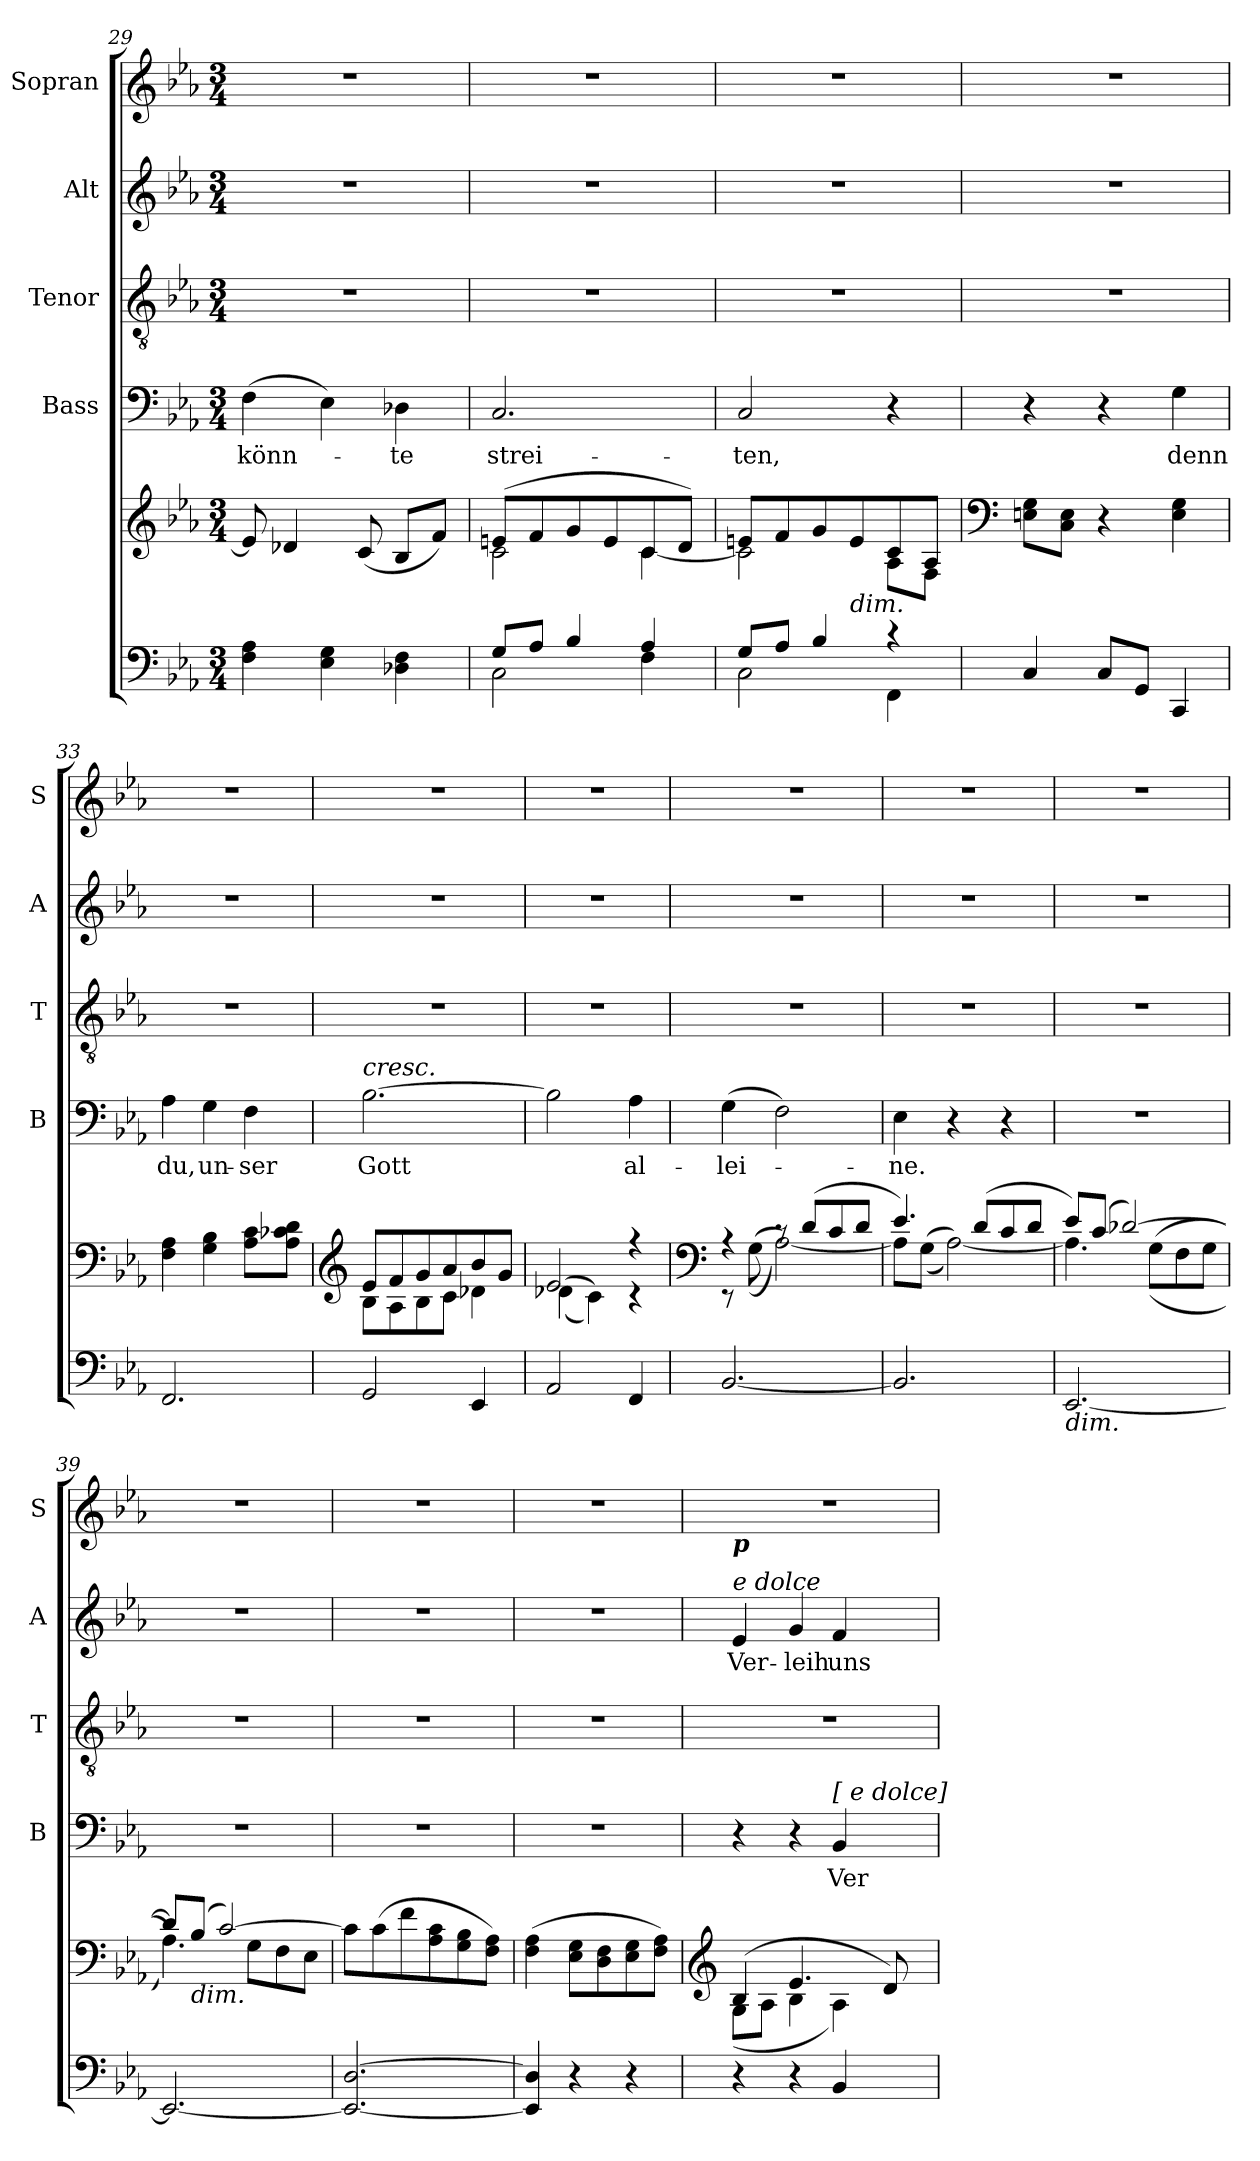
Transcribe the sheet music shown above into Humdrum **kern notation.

**kern	**kern	**kern	**text	**kern	**kern	**text	**kern
*part5	*part5	*part4	*part4	*part3	*part2	*part2	*part1
*staff6	*staff5	*staff4	*staff4	*staff3	*staff2	*staff2	*staff1
*	*	*I"Bass	*	*I"Tenor	*I"Alt	*	*I"Sopran
*	*	*I'B	*	*I'T	*I'A	*	*I'S
*clefF4	*clefG2	*clefF4	*	*clefGv2	*clefG2	*	*clefG2
*k[b-e-a-]	*k[b-e-a-]	*k[b-e-a-]	*	*k[b-e-a-]	*k[b-e-a-]	*	*k[b-e-a-]
*E-:	*E-:	*E-:	*	*E-:	*E-:	*	*E-:
*M3/4	*M3/4	*M3/4	*	*M3/4	*M3/4	*	*M3/4
=29	=29	=29	=29	=29	=29	=29	=29
4F\ 4A-\	8e-/]	(>4F\	könn-	2.r	2.r	.	2.r
.	4d-X/	.	.	.	.	.	.
4E-\ 4G\	.	4E-\)	.	.	.	.	.
.	(8c/	.	.	.	.	.	.
4D-X\ 4F\	8B-/L	4D-X\	-te	.	.	.	.
.	8f/J)	.	.	.	.	.	.
=30	=30	=30	=30	=30	=30	=30	=30
*^	*^	*	*	*	*	*	*
8G/L	2C\	(>8en/L	2c\	2.C/	strei-	2.r	2.r	.	2.r
8A-/J	.	8f/	.	.	.	.	.	.	.
4B-/	.	8g/	.	.	.	.	.	.	.
.	.	8e/	.	.	.	.	.	.	.
4A-/	4F\	8c/	[4c\	.	.	.	.	.	.
.	.	8d/J)	.	.	.	.	.	.	.
=31	=31	=31	=31	=31	=31	=31	=31	=31	=31
8G/L	2C\	8en/L	2c\]	2C/	-ten,	2.r	2.r	.	2.r
8A-/J	.	8f/	.	.	.	.	.	.	.
4B-/	.	8g/	.	.	.	.	.	.	.
!	!	!LO:TX:b:i:t=dim.	!	!	!	!	!	!	!
.	.	8e/	.	.	.	.	.	.	.
4rc	4FF\	8c/	8A-\L	4r	.	.	.	.	.
.	.	8A-/J	8F\J	.	.	.	.	.	.
*v	*v	*	*	*	*	*	*	*	*
*	*v	*v	*	*	*	*	*	*
=32	=32	=32	=32	=32	=32	=32	=32
*	*clefF4	*	*	*	*	*	*
4C/	8En\ 8G\L	4r	.	2.r	2.r	.	2.r
.	8C\ 8E\J	.	.	.	.	.	.
8C/L	4r	4r	.	.	.	.	.
8GG/J	.	.	.	.	.	.	.
4CC/	4E\ 4G\	4G\	denn	.	.	.	.
!!LO:LB:g=z
=33	=33	=33	=33	=33	=33	=33	=33
2.FF/	4F\ 4A-\	4A-\	du,	2.r	2.r	.	2.r
.	4G\ 4B-\	4G\	un-	.	.	.	.
.	8A-\ 8c\L	4F\	-ser	.	.	.	.
.	8A-\ 8c-X\ 8d\J	.	.	.	.	.	.
=34	=34	=34	=34	=34	=34	=34	=34
*	*clefG2	*	*	*	*	*	*
*	*^	*	*	*	*	*	*
!	!	!	!LO:TX:a:i:t=cresc.	!	!	!	!	!
2GG/	8e-/L	8B-\L	[2.B-\	Gott	2.r	2.r	.	2.r
.	8f/	8A-\	.	.	.	.	.	.
.	8g/	8B-\	.	.	.	.	.	.
.	8a-/	8c\J	.	.	.	.	.	.
4EE-/	8b-/	4d-X\	.	.	.	.	.	.
.	8g/J	.	.	.	.	.	.	.
=35	=35	=35	=35	=35	=35	=35	=35	=35
2AA-/	2e-/	((4d-X\	2B-\]	.	2.r	2.r	.	2.r
.	.	4c\))	.	.	.	.	.	.
4FF/	4rff	4rc	4A-\	al-	.	.	.	.
=36	=36	=36	=36	=36	=36	=36	=36	=36
*	*clefF4	*	*	*	*	*	*	*
[2.BB-/	4rA	8rEE	(>4G\	-lei-	2.r	2.r	.	2.r
.	.	((8G\	.	.	.	.	.	.
.	8rc	[2A-\))	2F\)	.	.	.	.	.
.	(>8d/L	.	.	.	.	.	.	.
.	8c/	.	.	.	.	.	.	.
.	8d/J	.	.	.	.	.	.	.
=37	=37	=37	=37	=37	=37	=37	=37	=37
2.BB-/]	4.e-/)	8A-\L]	4E-\	-ne.	2.r	2.r	.	2.r
.	.	((8G\J	.	.	.	.	.	.
.	.	[2A-\))	4r	.	.	.	.	.
.	(>8d/L	.	.	.	.	.	.	.
.	8c/	.	4r	.	.	.	.	.
.	8d/J	.	.	.	.	.	.	.
!!LO:PB:g=z
=38	=38	=38	=38	=38	=38	=38	=38	=38
!LO:TX:b:i:t=dim.	!	!	!	!	!	!	!	!
[2.EE-/	8e-/L)	4.A-\]	2.r	.	2.r	2.r	.	2.r
.	(>8c/J	.	.	.	.	.	.	.
.	[2d-X/)	.	.	.	.	.	.	.
.	.	((8G\L	.	.	.	.	.	.
.	.	8F\	.	.	.	.	.	.
.	.	8G\J	.	.	.	.	.	.
=39	=39	=39	=39	=39	=39	=39	=39	=39
2.EE-/_	8d-/L]	4.A-\))	2.r	.	2.r	2.r	.	2.r
!	!LO:TX:b:i:t=dim.	!	!	!	!	!	!	!
.	(>8B-/J	.	.	.	.	.	.	.
.	[2c/)	.	.	.	.	.	.	.
.	.	8G\L	.	.	.	.	.	.
.	.	8F\	.	.	.	.	.	.
.	.	8E-\J	.	.	.	.	.	.
*	*v	*v	*	*	*	*	*	*
=40	=40	=40	=40	=40	=40	=40	=40
2.EE-/_ [2.D/	8c\L]	2.r	.	2.r	2.r	.	2.r
.	(>8c\	.	.	.	.	.	.
.	8f\	.	.	.	.	.	.
.	8A-\ 8c\	.	.	.	.	.	.
.	8G\ 8B-\	.	.	.	.	.	.
.	8F\ 8A-\J)	.	.	.	.	.	.
=41	=41	=41	=41	=41	=41	=41	=41
4EE-/] 4D/]	(>4F\ 4A-\	2.r	.	2.r	2.r	.	2.r
4r	8E-\ 8G\L	.	.	.	.	.	.
.	8D\ 8F\	.	.	.	.	.	.
4r	8E-\ 8G\	.	.	.	.	.	.
.	8F\ 8A-\J)	.	.	.	.	.	.
=42	=42	=42	=42	=42	=42	=42	=42
*	*clefG2	*	*	*	*	*	*
*	*^	*	*	*	*	*	*
!	!	!	!	!	!	!	!	!LO:TX:b:Bi:t=p
!	!	!	!	!	!	!LO:TX:a:i:t=e dolce	!	!
4r	(>4B-/	(8G\L	4r	.	2.r	4e-/	Ver-	2.r
.	.	8A-\J	.	.	.	.	.	.
4r	4.e-/	4B-\	4r	.	.	4g/	-leih	.
!	!	!	!LO:TX:a:i:t=[  e dolce]	!	!	!	!	!
4BB-/	.	4A-\)	4BB-/	Ver-	.	4f/	uns	.
.	8d/)	.	.	.	.	.	.	.
*	*v	*v	*	*	*	*	*	*
=	=	=	=	=	=	=	=
*-	*-	*-	*-	*-	*-	*-	*-
